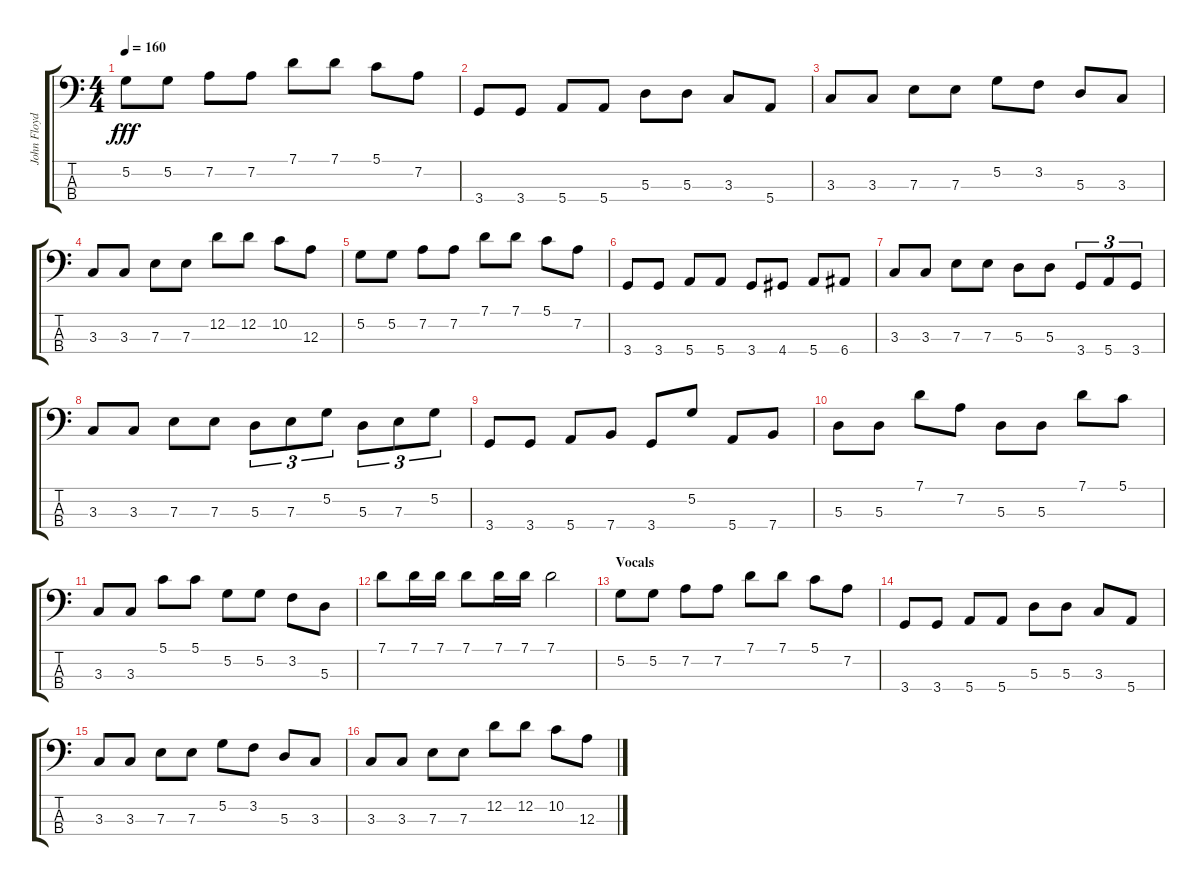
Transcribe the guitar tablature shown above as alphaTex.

\track ("John Floyd" "John Floyd") {instrument acousticguitarsteel}
\staff {score tabs}
\tuning (G2 D2 A1 E1) {hide}
\ts (4 4)
\tempo 160
\clef f4
\ks c
5.2.8{dy fff} 5.2.8 7.2.8 7.2.8 7.1.8 7.1.8 5.1.8 7.2.8 |
3.4.8 3.4.8 5.4.8 5.4.8 5.3.8 5.3.8 3.3.8 5.4.8 |
3.3.8 3.3.8 7.3.8 7.3.8 5.2.8 3.2.8 5.3.8 3.3.8 |
3.3.8 3.3.8 7.3.8 7.3.8 12.2.8 12.2.8 10.2.8 12.3.8 |
5.2.8 5.2.8 7.2.8 7.2.8 7.1.8 7.1.8 5.1.8 7.2.8 |
3.4.8 3.4.8 5.4.8 5.4.8 3.4.8 4.4.8 5.4.8 6.4.8 |
3.3.8 3.3.8 7.3.8 7.3.8 5.3.8 5.3.8 3.4.8{tu (3 2)} 5.4.8{tu (3 2)} 3.4.8{tu (3 2)} |
3.3.8 3.3.8 7.3.8 7.3.8 5.3.8{tu (3 2)} 7.3.8{tu (3 2)} 5.2.8{tu (3 2)} 5.3.8{tu (3 2)} 7.3.8{tu (3 2)} 5.2.8{tu (3 2)} |
3.4.8 3.4.8 5.4.8 7.4.8 3.4.8 5.2.8 5.4.8 7.4.8 |
5.3.8 5.3.8 7.1.8 7.2.8 5.3.8 5.3.8 7.1.8 5.1.8 |
3.3.8 3.3.8 5.1.8 5.1.8 5.2.8 5.2.8 3.2.8 5.3.8 |
7.1.8 7.1.16 7.1.16 7.1.8 7.1.16 7.1.16 7.1.2 |
\section ("" "Vocals")
5.2.8 5.2.8 7.2.8 7.2.8 7.1.8 7.1.8 5.1.8 7.2.8 |
3.4.8 3.4.8 5.4.8 5.4.8 5.3.8 5.3.8 3.3.8 5.4.8 |
3.3.8 3.3.8 7.3.8 7.3.8 5.2.8 3.2.8 5.3.8 3.3.8 |
3.3.8 3.3.8 7.3.8 7.3.8 12.2.8 12.2.8 10.2.8 12.3.8
